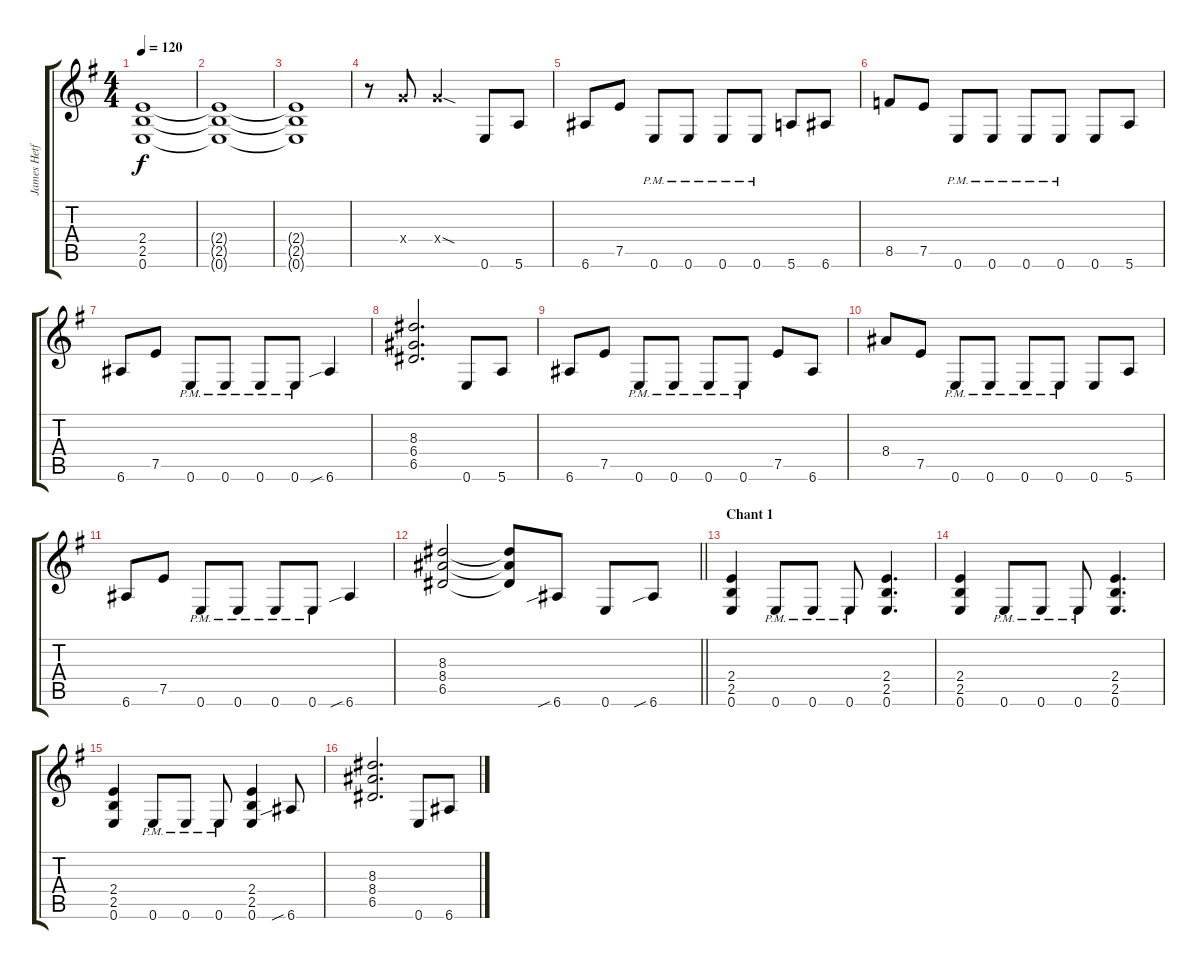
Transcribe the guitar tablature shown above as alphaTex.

\track ("James Hetfield" "James Hetf") {instrument distortionguitar}
\staff {score tabs}
\tuning (E4 B3 G3 D3 A2 E2) {hide}
\ts (4 4)
\tempo 120
\clef g2
\ks g
(2.4{t} 2.5{t} 0.6{t}).1{dy f} |
(2.4{t} 2.5{t} 0.6{t}).1 |
(2.4{t} 2.5{t} 0.6{t}).1 |
r.8 5.4{x}.8 5.4{sod x}.2 0.6.8 5.6.8 |
6.6.8 7.5.8 0.6{pm}.8 0.6{pm}.8 0.6{pm}.8 0.6{pm}.8 5.6.8 6.6.8 |
8.5.8 7.5.8 0.6{pm}.8 0.6{pm}.8 0.6{pm}.8 0.6{pm}.8 0.6.8 5.6.8 |
6.6.8 7.5.8 0.6{pm}.8 0.6{pm}.8 0.6{pm}.8 0.6{pm}.8 6.6{sib}.4 |
(8.3 6.4 6.5).2{d} 0.6.8 5.6.8 |
6.6.8 7.5.8 0.6{pm}.8 0.6{pm}.8 0.6{pm}.8 0.6{pm}.8 7.5.8 6.6.8 |
8.4.8 7.5.8 0.6{pm}.8 0.6{pm}.8 0.6{pm}.8 0.6{pm}.8 0.6.8 5.6.8 |
6.6.8 7.5.8 0.6{pm}.8 0.6{pm}.8 0.6{pm}.8 0.6{pm}.8 6.6{sib}.4 |
\barLineRight lightlight
(8.3 8.4 6.5).2 (8.3{t} 8.4{t} 6.5{t}).8 6.6{sib}.8 0.6.8 6.6{sib}.8 |
\section ("" "Chant 1")
(2.4 2.5 0.6).4 0.6{pm}.8 0.6{pm}.8 0.6{pm}.8 (2.4 2.5 0.6).4{d} |
(2.4 2.5 0.6).4 0.6{pm}.8 0.6{pm}.8 0.6{pm}.8 (2.4 2.5 0.6).4{d} |
(2.4 2.5 0.6).4 0.6{pm}.8 0.6{pm}.8 0.6{pm}.8 (2.4 2.5 0.6).4 6.6{sib}.8 |
(8.3 8.4 6.5).2{d} 0.6.8 6.6.8
